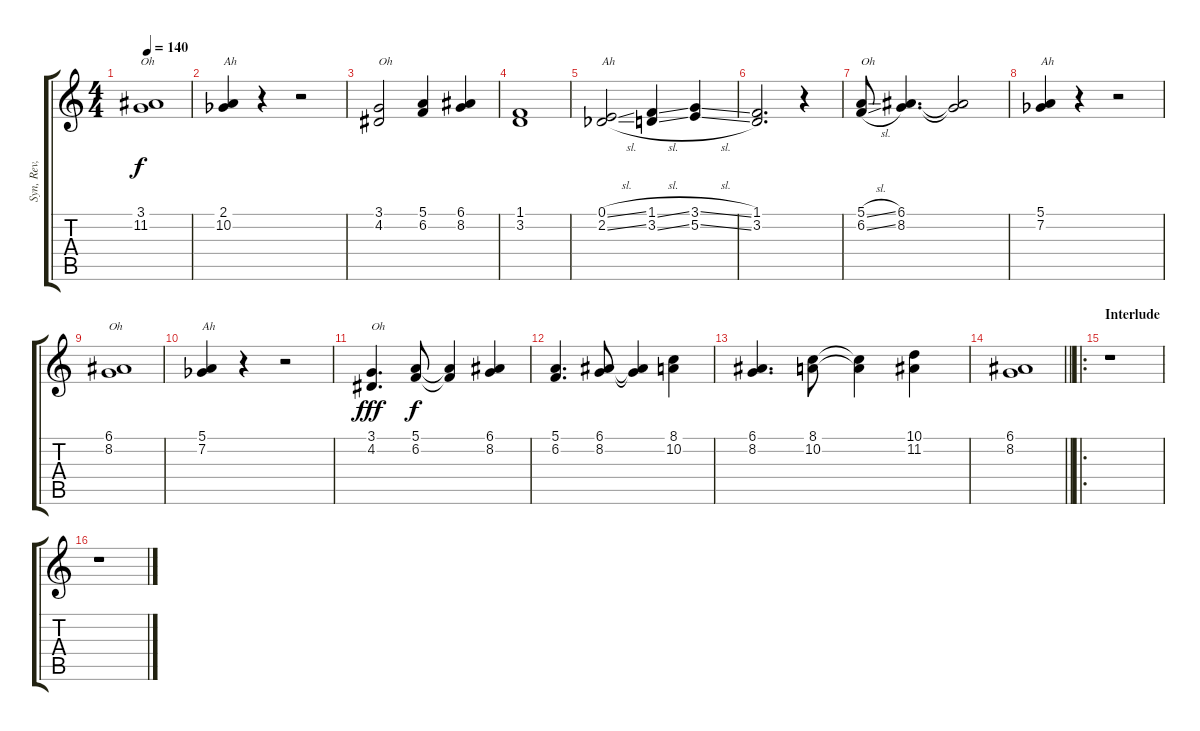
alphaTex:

\track ("Syn, Rev, other [Vocal]" "Syn, Rev, ") {instrument tenorsax}
\staff {score tabs}
\tuning (E4 B3 G3 D3 A2 D2) {hide}
\ts (4 4)
\tempo 140
\clef g2
\ks c
(3.1 11.2).1{txt "Oh" dy f volume 16 instrument voiceoohs} |
(2.1{acc b} 10.2).4{txt "Ah" volume 13 instrument choiraahs} r.4 r.2 |
(3.1 4.2).2{txt "Oh" volume 16 instrument voiceoohs} (5.1 6.2).4 (6.1 8.2).4 |
(1.1 3.2).1 |
(0.1{sl} 2.2{sl acc b}).2{txt "Ah" volume 13 instrument choiraahs} (1.1{sl} 3.2{sl}).4 (3.1{sl} 5.2{sl}).4 |
(1.1 3.2).2{d} r.4 |
(5.1{sl} 6.2{sl}).8{txt "Oh" volume 16 instrument voiceoohs} (6.1 8.2).4{d} (6.1{t} 8.2{t}).2 |
(5.1 7.2{acc b}).4{txt "Ah" volume 13 instrument choiraahs} r.4 r.2 |
(6.1 8.2).1{txt "Oh" volume 16 instrument voiceoohs} |
(5.1 7.2{acc b}).4{txt "Ah" volume 13 instrument choiraahs} r.4 r.2 |
(3.1 4.2).4{d txt "Oh" dy fff volume 16 instrument voiceoohs} (5.1 6.2).8{dy f} (5.1{t} 6.2{t}).4 (6.1 8.2).4 |
(5.1 6.2).4{d} (6.1 8.2).8 (6.1{t} 8.2{t}).4 (8.1 10.2).4 |
(6.1 8.2).4{d} (8.1 10.2).8 (8.1{t} 10.2{t}).4 (10.1 11.2).4 |
\barLineRight lightlight
(6.1 8.2).1 |
\ro
\section ("" "Interlude")
r.1 |
r.1
